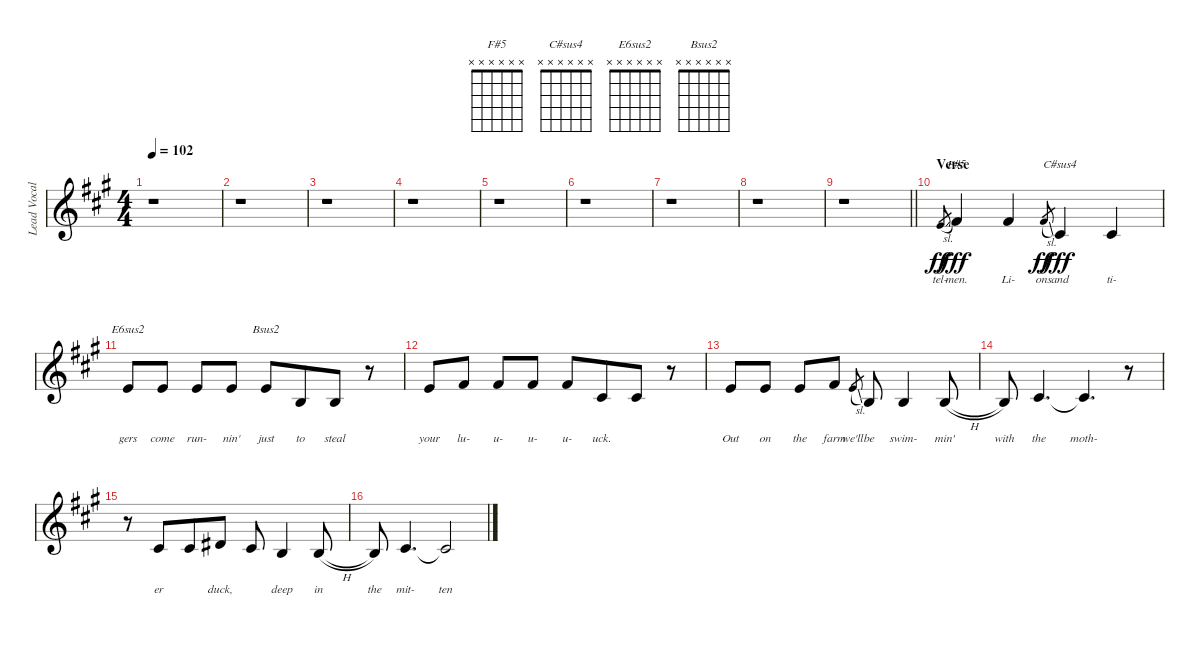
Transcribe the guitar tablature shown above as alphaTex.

\track ("Lead Vocal" "Lead Vocal") {instrument lead6voice}
\staff {score}
\tuning (E4 B3 G3 D3 A2 E2) {hide}
\chord ("F#5" x x x x x x)
\chord ("C#sus4" x x x x x x)
\chord ("E6sus2" x x x x x x)
\chord ("Bsus2" x x x x x x)
\ts (4 4)
\tempo 102
\clef g2
\ks f#minor
r.1{dy fff} |
r.1 |
r.1 |
r.1 |
r.1 |
r.1 |
r.1 |
r.1 |
\barLineRight lightlight
r.1 |
\section ("" "Verse")
0.1{sl}.8{lyrics (0 "tel-") lyrics (1 "") lyrics (2 "") lyrics (3 "") lyrics (4 "") gr dy ff} 2.1.4{ch "F#5" lyrics (0 "men.") lyrics (1 "") lyrics (2 "") lyrics (3 "") lyrics (4 "") dy fff} 2.1.4{lyrics (0 "Li-") lyrics (1 "") lyrics (2 "") lyrics (3 "") lyrics (4 "")} 7.2{sl}.8{lyrics (0 "ons") lyrics (1 "") lyrics (2 "") lyrics (3 "") lyrics (4 "") gr dy ff} 2.2.4{ch "C#sus4" lyrics (0 "and") lyrics (1 "") lyrics (2 "") lyrics (3 "") lyrics (4 "") dy fff} 6.3.4{lyrics (0 "ti-") lyrics (1 "") lyrics (2 "") lyrics (3 "") lyrics (4 "")} |
9.3.8{ch "E6sus2" lyrics (0 "gers") lyrics (1 "") lyrics (2 "") lyrics (3 "") lyrics (4 "")} 9.3.8{lyrics (0 "come") lyrics (1 "") lyrics (2 "") lyrics (3 "") lyrics (4 "")} 9.3.8{lyrics (0 "run-") lyrics (1 "") lyrics (2 "") lyrics (3 "") lyrics (4 "")} 9.3.8{lyrics (0 "nin'") lyrics (1 "") lyrics (2 "") lyrics (3 "") lyrics (4 "")} 9.3.8{ch "Bsus2" lyrics (0 "just") lyrics (1 "") lyrics (2 "") lyrics (3 "") lyrics (4 "")} 4.3.8{lyrics (0 "to") lyrics (1 "") lyrics (2 "") lyrics (3 "") lyrics (4 "") beam merge} 4.3.8{lyrics (0 "steal") lyrics (1 "") lyrics (2 "") lyrics (3 "") lyrics (4 "")} r.8 |
0.1.8{lyrics (0 "your") lyrics (1 "") lyrics (2 "") lyrics (3 "") lyrics (4 "")} 2.1.8{lyrics (0 "lu-") lyrics (1 "") lyrics (2 "") lyrics (3 "") lyrics (4 "")} 2.1.8{lyrics (0 "u-") lyrics (1 "") lyrics (2 "") lyrics (3 "") lyrics (4 "")} 2.1.8{lyrics (0 "u-") lyrics (1 "") lyrics (2 "") lyrics (3 "") lyrics (4 "")} 2.1.8{lyrics (0 "u-") lyrics (1 "") lyrics (2 "") lyrics (3 "") lyrics (4 "")} 6.3.8{lyrics (0 "uck.") lyrics (1 "") lyrics (2 "") lyrics (3 "") lyrics (4 "") beam merge} 6.3.8{lyrics (0 " ") lyrics (1 "") lyrics (2 "") lyrics (3 "") lyrics (4 "")} r.8 |
5.2.8{lyrics (0 "Out") lyrics (1 "") lyrics (2 "") lyrics (3 "") lyrics (4 "")} 5.2.8{lyrics (0 "on") lyrics (1 "") lyrics (2 "") lyrics (3 "") lyrics (4 "")} 5.2.8{lyrics (0 "the") lyrics (1 "") lyrics (2 "") lyrics (3 "") lyrics (4 "")} 7.2.8{lyrics (0 "farm") lyrics (1 "") lyrics (2 "") lyrics (3 "") lyrics (4 "")} 5.2{sl}.8{lyrics (0 "we'll") lyrics (1 "") lyrics (2 "") lyrics (3 "") lyrics (4 "") gr} 0.2.8{lyrics (0 "be") lyrics (1 "") lyrics (2 "") lyrics (3 "") lyrics (4 "")} 4.3.4{lyrics (0 "swim-") lyrics (1 "") lyrics (2 "") lyrics (3 "") lyrics (4 "")} 4.3{h}.8{lyrics (0 "min'") lyrics (1 "") lyrics (2 "") lyrics (3 "") lyrics (4 "")} |
4.3{t}.8{lyrics (0 "with") lyrics (1 "") lyrics (2 "") lyrics (3 "") lyrics (4 "")} 6.3.4{d lyrics (0 "the") lyrics (1 "") lyrics (2 "") lyrics (3 "") lyrics (4 "")} 6.3{t}.4{d lyrics (0 "moth-") lyrics (1 "") lyrics (2 "") lyrics (3 "") lyrics (4 "")} r.8 |
r.8 6.3.8{lyrics (0 "er") lyrics (1 "") lyrics (2 "") lyrics (3 "") lyrics (4 "") beam merge} 6.3.8{lyrics (0 " ") lyrics (1 "") lyrics (2 "") lyrics (3 "") lyrics (4 "")} 8.3.8{lyrics (0 "duck,") lyrics (1 "") lyrics (2 "") lyrics (3 "") lyrics (4 "")} 6.3.8{lyrics (0 " ") lyrics (1 "") lyrics (2 "") lyrics (3 "") lyrics (4 "")} 4.3.4{lyrics (0 "deep") lyrics (1 "") lyrics (2 "") lyrics (3 "") lyrics (4 "")} 4.3{h}.8{lyrics (0 "in") lyrics (1 "") lyrics (2 "") lyrics (3 "") lyrics (4 "")} |
4.3{t}.8{lyrics (0 "the") lyrics (1 "") lyrics (2 "") lyrics (3 "") lyrics (4 "")} 6.3.4{d lyrics (0 "mit-") lyrics (1 "") lyrics (2 "") lyrics (3 "") lyrics (4 "")} 6.3{t}.2{lyrics (0 "ten") lyrics (1 "") lyrics (2 "") lyrics (3 "") lyrics (4 "")}
